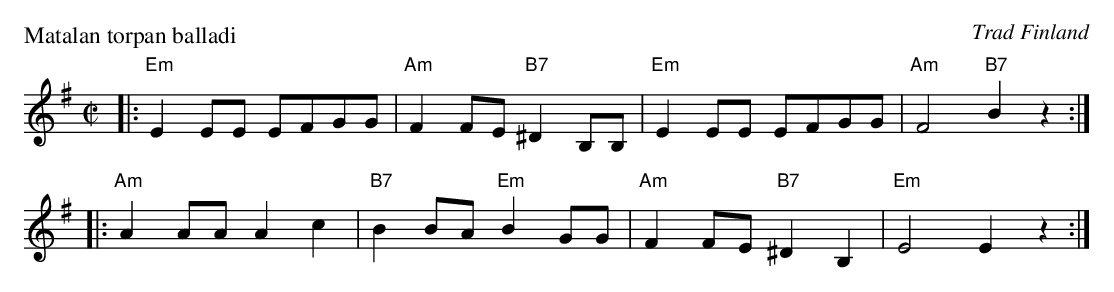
X:1
P: Matalan torpan balladi
O: Trad Finland
M: C|
L: 1/8
K: Em
|: "Em"E2EE EFGG | "Am"F2FE "B7"^D2B,B, | "Em"E2EE EFGG | "Am"F4 "B7"B2z2 :|
|: "Am"A2AA A2c2 | "B7"B2BA "Em"B2GG | "Am"F2FE "B7"^D2B,2 | "Em"E4 E2z2 :|
